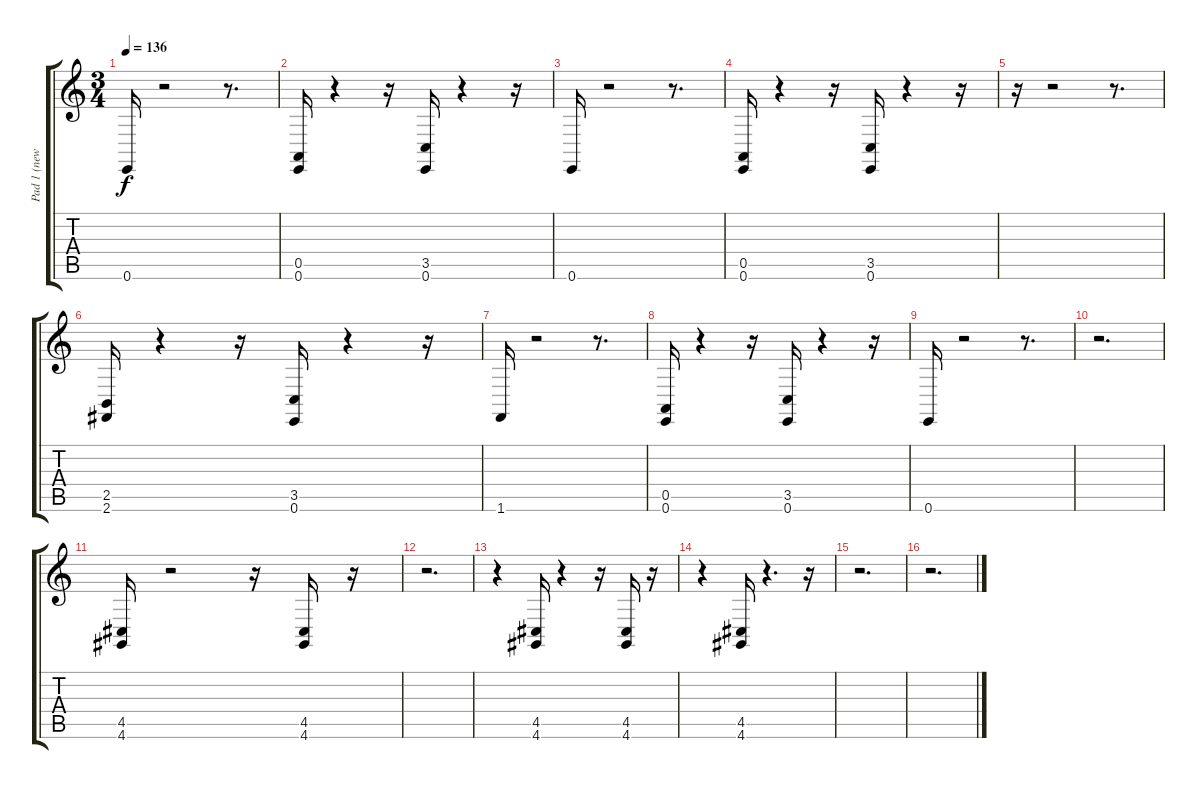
\track ("Pad 1 (new age)" "Pad 1 (new") {instrument pad1newage}
\staff {score tabs}
\tuning (E4 B3 G3 D3 A2 E2) {hide}
\ts (3 4)
\tempo 136
\clef g2
\ks c
0.6.16{dy f} r.2 r.8{d} |
(0.5 0.6).16 r.4 r.16 (3.5 0.6).16 r.4 r.16 |
0.6.16 r.2 r.8{d} |
(0.5 0.6).16 r.4 r.16 (3.5 0.6).16 r.4 r.16 |
r.16 r.2 r.8{d} |
(2.5 2.6).16 r.4 r.16 (3.5 0.6).16 r.4 r.16 |
1.6.16 r.2 r.8{d} |
(0.5 0.6).16 r.4 r.16 (3.5 0.6).16 r.4 r.16 |
0.6.16 r.2 r.8{d} |
r.2{d} |
(4.5 4.6).16 r.2 r.16 (4.5 4.6).16 r.16 |
r.2{d} |
r.4 (4.5 4.6).16 r.4 r.16 (4.5 4.6).16 r.16 |
r.4 (4.5 4.6).16 r.4{d} r.16 |
r.2{d} |
r.2{d}
